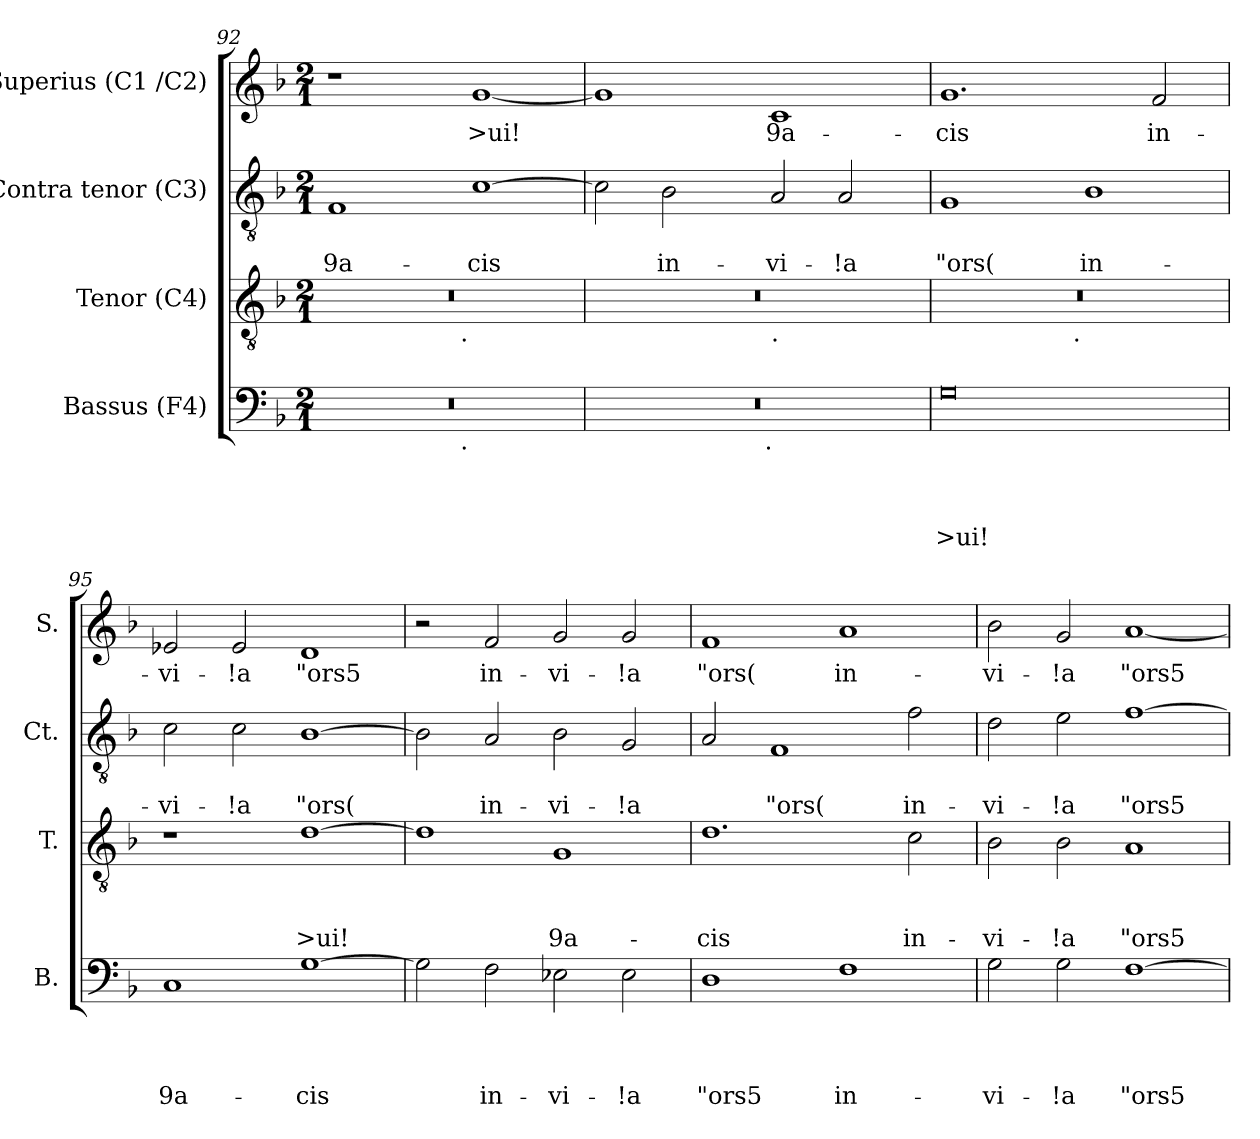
**kern	**text	**text	**text	**text	**kern	**text	**text	**text	**kern	**text	**text	**kern	**text
*part4	*part4	*part4	*part4	*part4	*part3	*part3	*part3	*part3	*part2	*part2	*part2	*part1	*part1
*staff4	*staff4	*staff4	*staff4	*staff4	*staff3	*staff3	*staff3	*staff3	*staff2	*staff2	*staff2	*staff1	*staff1
*I"Bassus (F4)	*	*	*	*	*I"Tenor (C4)	*	*	*	*I"Contra tenor (C3)	*	*	*I"Superius (C1 /C2)	*
*I'B.	*	*	*	*	*I'T.	*	*	*	*I'Ct.	*	*	*I'S.	*
*clefF4	*	*	*	*	*clefGv2	*	*	*	*clefGv2	*	*	*clefG2	*
*k[b-]	*	*	*	*	*k[b-]	*	*	*	*k[b-]	*	*	*k[b-]	*
*F:	*	*	*	*	*F:	*	*	*	*F:	*	*	*F:	*
*M2/1	*	*	*	*	*M2/1	*	*	*	*M2/1	*	*	*M2/1	*
=92	=92	=92	=92	=92	=92	=92	=92	=92	=92	=92	=92	=92	=92
!	!	!	!	!	!	!	!	!	!	!	!LO:LY:b	!	!
*^	*	*	*	*	*^	*	*	*	*	*	*	*	*
0r	2ryy	.	.	.	.	0r	2ryy	.	.	.	1F	.	9a-	1r	.
.	4...ryy	.	.	.	.	.	4...ryy	.	.	.	.	.	.	.	.
!	!	!	!	!	!	!	!LO:TX:b:t=.	!	!	!	!	!	!	!	!
!	!LO:TX:b:t=.	!	!	!	!	!	!	!	!	!	!	!	!	!	!
.	1ryy	.	.	.	.	.	1ryy	.	.	.	.	.	.	.	.
!	!	!	!	!	!	!	!	!	!	!	!	!	!LO:LY:b	!	!LO:LY:b
.	.	.	.	.	.	.	.	.	.	.	[>1c	.	-cis	[<1g	>ui!
.	32ryy	.	.	.	.	.	32ryy	.	.	.	.	.	.	.	.
=93	=93	=93	=93	=93	=93	=93	=93	=93	=93	=93	=93	=93	=93	=93	=93
0r	3%2ryy	.	.	.	.	0r	1ryy	.	.	.	2c\]	.	.	1g]	.
!	!	!	!	!	!	!	!	!	!	!	!	!	!LO:LY:b	!	!
.	.	.	.	.	.	.	.	.	.	.	2B-\	.	in-	.	.
.	6ryy	.	.	.	.	.	.	.	.	.	.	.	.	.	.
.	12...ryy	.	.	.	.	.	.	.	.	.	.	.	.	.	.
!	!LO:TX:b:t=.	!	!	!	!	!	!	!	!	!	!	!	!	!	!
.	3%2ryy	.	.	.	.	.	.	.	.	.	.	.	.	.	.
!	!	!	!	!	!	!	!LO:TX:b:t=.	!	!	!	!	!	!	!	!
!	!	!	!	!	!	!	!	!	!	!	!	!	!LO:LY:b	!	!LO:LY:b
.	.	.	.	.	.	.	1ryy	.	.	.	2A/	.	-vi-	1c	9a-
!	!	!	!	!	!	!	!	!	!	!	!	!	!LO:LY:b	!	!
.	.	.	.	.	.	.	.	.	.	.	2A/	.	-!a	.	.
.	3ryy	.	.	.	.	.	.	.	.	.	.	.	.	.	.
.	96ryy	.	.	.	.	.	.	.	.	.	.	.	.	.	.
=94	=94	=94	=94	=94	=94	=94	=94	=94	=94	=94	=94	=94	=94	=94	=94
!	!	!	!	!	!LO:LY:b	!	!	!	!	!	!	!	!LO:LY:b	!	!LO:LY:b
*v	*v	*	*	*	*	*	*	*	*	*	*	*	*	*	*
0G	.	.	.	>ui!	0r	2ryy	.	.	.	1G	.	"ors(	1.g	-cis
.	.	.	.	.	.	4...ryy	.	.	.	.	.	.	.	.
!	!	!	!	!	!	!LO:TX:b:t=.	!	!	!	!	!	!	!	!
.	.	.	.	.	.	1ryy	.	.	.	.	.	.	.	.
!	!	!	!	!	!	!	!	!	!	!	!	!LO:LY:b	!	!
.	.	.	.	.	.	.	.	.	.	1B-	.	in-	.	.
!	!	!	!	!	!	!	!	!	!	!	!	!	!	!LO:LY:b
.	.	.	.	.	.	.	.	.	.	.	.	.	2f/	in-
.	.	.	.	.	.	32ryy	.	.	.	.	.	.	.	.
!!LO:PB:g=z
=95	=95	=95	=95	=95	=95	=95	=95	=95	=95	=95	=95	=95	=95	=95
!	!	!	!	!LO:LY:b	!	!	!	!	!	!	!	!LO:LY:b	!	!LO:LY:b
*	*	*	*	*	*v	*v	*	*	*	*	*	*	*	*
1C	.	.	.	9a-	1r	.	.	.	2c\	.	-vi-	2e-/	-vi-
!	!	!	!	!	!	!	!	!	!	!	!LO:LY:b	!	!LO:LY:b
.	.	.	.	.	.	.	.	.	2c\	.	-!a	2e-/	-!a
!	!	!	!	!LO:LY:b	!	!	!	!LO:LY:b	!	!	!LO:LY:b	!	!LO:LY:b
[>1G	.	.	.	-cis	[>1d	.	.	>ui!	[>1B-	.	"ors(	1d	"ors5
=96	=96	=96	=96	=96	=96	=96	=96	=96	=96	=96	=96	=96	=96
2G\]	.	.	.	.	1d]	.	.	.	2B-\]	.	.	2r	.
!	!	!	!	!LO:LY:b	!	!	!	!	!	!	!LO:LY:b	!	!LO:LY:b
2F\	.	.	.	in-	.	.	.	.	2A/	.	in-	2f/	in-
!	!	!	!	!LO:LY:b	!	!	!	!LO:LY:b	!	!	!LO:LY:b	!	!LO:LY:b
2E-\	.	.	.	-vi-	1G	.	.	9a-	2B-\	.	-vi-	2g/	-vi-
!	!	!	!	!LO:LY:b	!	!	!	!	!	!	!LO:LY:b	!	!LO:LY:b
2E-\	.	.	.	-!a	.	.	.	.	2G/	.	-!a	2g/	-!a
=97	=97	=97	=97	=97	=97	=97	=97	=97	=97	=97	=97	=97	=97
!	!	!	!	!LO:LY:b	!	!	!	!LO:LY:b	!	!	!	!	!LO:LY:b
1D	.	.	.	"ors5	1.d	.	.	-cis	2A/	.	.	1f	"ors(
!	!	!	!	!	!	!	!	!	!	!	!LO:LY:b	!	!
.	.	.	.	.	.	.	.	.	1F	.	"ors(	.	.
!	!	!	!	!LO:LY:b	!	!	!	!	!	!	!	!	!LO:LY:b
1F	.	.	.	in-	.	.	.	.	.	.	.	1a	in-
!	!	!	!	!	!	!	!	!LO:LY:b	!	!	!LO:LY:b	!	!
.	.	.	.	.	2c\	.	.	in-	2f\	.	in-	.	.
=98	=98	=98	=98	=98	=98	=98	=98	=98	=98	=98	=98	=98	=98
!	!	!	!	!LO:LY:b	!	!	!	!LO:LY:b	!	!	!LO:LY:b	!	!LO:LY:b
2G\	.	.	.	-vi-	2B-\	.	.	-vi-	2d\	.	-vi-	2b-\	-vi-
!	!	!	!	!LO:LY:b	!	!	!	!LO:LY:b	!	!	!LO:LY:b	!	!LO:LY:b
2G\	.	.	.	-!a	2B-\	.	.	-!a	2e\	.	-!a	2g/	-!a
!	!	!	!	!LO:LY:b	!	!	!	!LO:LY:b	!	!	!LO:LY:b	!	!LO:LY:b
[<1F	.	.	.	"ors5	1A	.	.	"ors5	[<1f	.	"ors5	[<1a	"ors5
=	=	=	=	=	=	=	=	=	=	=	=	=	=
*-	*-	*-	*-	*-	*-	*-	*-	*-	*-	*-	*-	*-	*-
